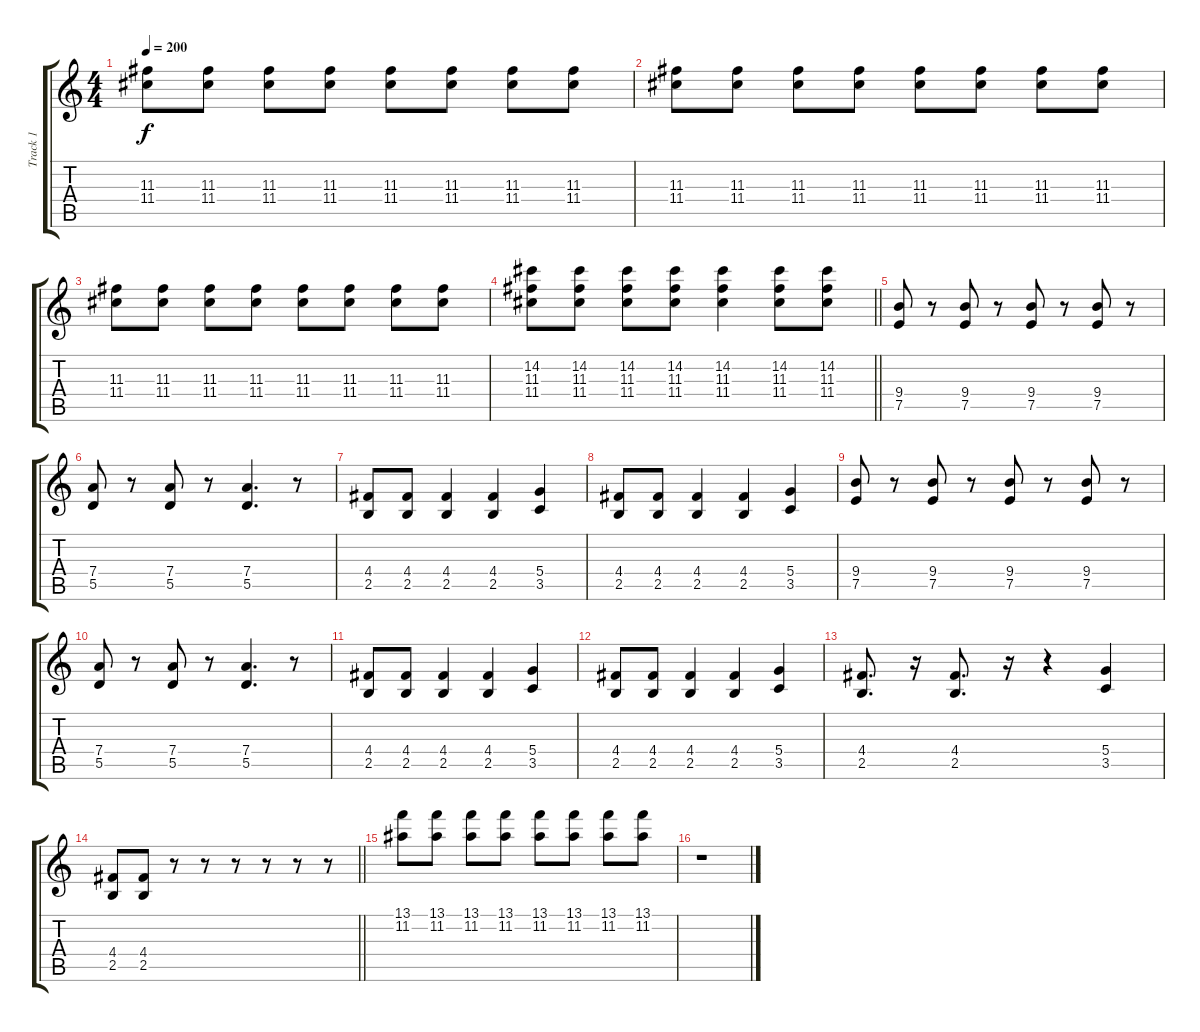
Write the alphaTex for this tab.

\track ("Track 1" "Track 1") {instrument distortionguitar}
\staff {score tabs}
\tuning (E4 B3 G3 D3 A2 E2) {hide}
\ts (4 4)
\tempo 200
\clef g2
\ks c
(11.3 11.4).8{dy f} (11.3 11.4).8 (11.3 11.4).8 (11.3 11.4).8 (11.3 11.4).8 (11.3 11.4).8 (11.3 11.4).8 (11.3 11.4).8 |
(11.3 11.4).8 (11.3 11.4).8 (11.3 11.4).8 (11.3 11.4).8 (11.3 11.4).8 (11.3 11.4).8 (11.3 11.4).8 (11.3 11.4).8 |
(11.3 11.4).8 (11.3 11.4).8 (11.3 11.4).8 (11.3 11.4).8 (11.3 11.4).8 (11.3 11.4).8 (11.3 11.4).8 (11.3 11.4).8 |
\barLineRight lightlight
(14.2 11.3 11.4).8 (14.2 11.3 11.4).8 (14.2 11.3 11.4).8 (14.2 11.3 11.4).8 (14.2 11.3 11.4).4 (14.2 11.3 11.4).8 (14.2 11.3 11.4).8 |
(9.4 7.5).8 r.8 (9.4 7.5).8 r.8 (9.4 7.5).8 r.8 (9.4 7.5).8 r.8 |
(7.4 5.5).8 r.8 (7.4 5.5).8 r.8 (7.4 5.5).4{d} r.8 |
(4.4 2.5).8 (4.4 2.5).8 (4.4 2.5).4 (4.4 2.5).4 (5.4 3.5).4 |
(4.4 2.5).8 (4.4 2.5).8 (4.4 2.5).4 (4.4 2.5).4 (5.4 3.5).4 |
(9.4 7.5).8 r.8 (9.4 7.5).8 r.8 (9.4 7.5).8 r.8 (9.4 7.5).8 r.8 |
(7.4 5.5).8 r.8 (7.4 5.5).8 r.8 (7.4 5.5).4{d} r.8 |
(4.4 2.5).8 (4.4 2.5).8 (4.4 2.5).4 (4.4 2.5).4 (5.4 3.5).4 |
(4.4 2.5).8 (4.4 2.5).8 (4.4 2.5).4 (4.4 2.5).4 (5.4 3.5).4 |
(4.4 2.5).8{d} r.16 (4.4 2.5).8{d} r.16 r.4 (5.4 3.5).4 |
\barLineRight lightlight
(4.4 2.5).8 (4.4 2.5).8 r.8 r.8 r.8 r.8 r.8 r.8 |
(13.1 11.2).8 (13.1 11.2).8 (13.1 11.2).8 (13.1 11.2).8 (13.1 11.2).8 (13.1 11.2).8 (13.1 11.2).8 (13.1 11.2).8 |
r.1
